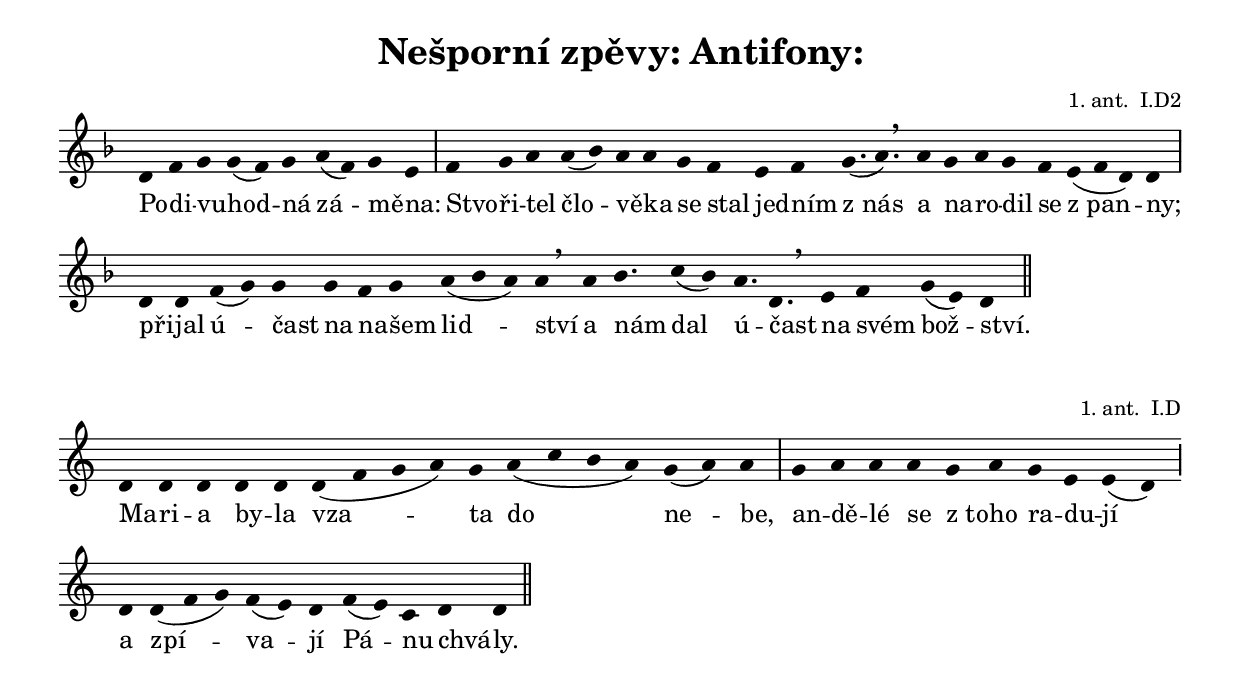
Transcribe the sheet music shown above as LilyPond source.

\version "2.15.37"

\header {
  title = "Nešporní zpěvy: Antifony:"
}

\include "spolecne_nespory.ly"
\include "../../dilyresponsorii.ly"

\score {
  \relative c' {
    \choralniRezim
    \key f \major
    d4 f g g( f) g a( f) g e \barMax

    f g a a( bes) a a g f e f g4.( a) \barMin
    a4 g a g f e( f d) d \barMax

    d d f( g) g g f g a( bes a) a \barMin
    a bes4. c4( bes) a4. d, \barMin
    e4 f g( e) d \barFinalis
  }
  \addlyrics {
    Po -- di -- vu -- hod -- ná zá -- mě -- na:

    Stvo -- ři -- tel člo -- vě -- ka se stal jed -- ním z_nás
    a na -- ro -- dil se z_pan -- ny;

    při -- jal  ú -- čast na na -- šem lid -- ství
    a nám dal ú -- čast
    na svém bož -- ství.
  }
  \header {
    quid = "1. ant."
    modus = "I"
    differentia = "D2"
    psalmus = ""
    id = "mb-ant1"
    piece = \markup {\sestavTitulek}
  }
}

\score {
  \relative c' {
    \choralniRezim
    d d d d d d( f g a) g a( c b a) g( a) a \barMax
    g a a a g a g e e( d) \barMaior
    d d( f g) f( e) d f( e) c d d \barFinalis
  }
  \addlyrics {
    Ma -- ri -- a by -- la vza -- ta do ne -- be,
    an -- dě -- lé se z_to -- ho ra -- du -- jí
    a zpí -- va -- jí Pá -- nu chvá -- ly.
  }
  \header {
    quid = "1. ant."
    modus = "I"
    differentia = "D"
    psalmus = "Žalm 122"
    id = "nanebevzeti-ant1"
    piece = \markup {\sestavTitulek}
  }
}
